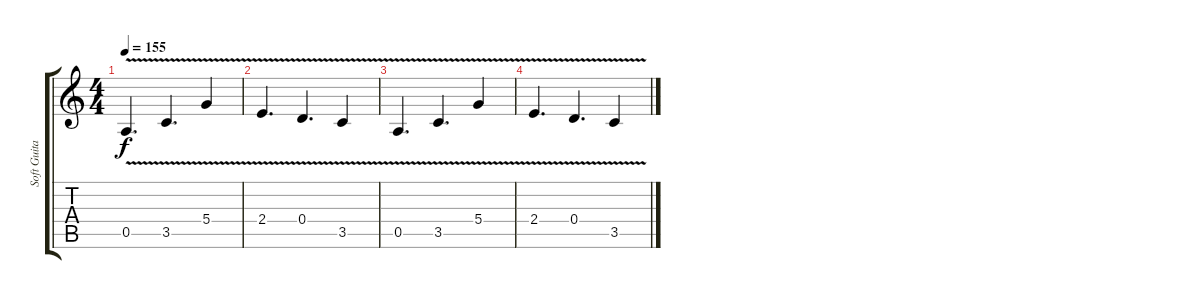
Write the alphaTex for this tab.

\track ("Soft Guitar" "Soft Guita") {instrument electricguitarjazz}
\staff {score tabs}
\tuning (E4 B3 G3 D3 A2 E2) {hide}
\ts (4 4)
\tempo 155
\clef g2
\ks c
0.5{v}.4{d dy f} 3.5{v}.4{d} 5.4{v}.4 |
2.4{v}.4{d} 0.4{v}.4{d} 3.5{v}.4 |
0.5{v}.4{d} 3.5{v}.4{d} 5.4{v}.4 |
2.4{v}.4{d} 0.4{v}.4{d} 3.5{v}.4
